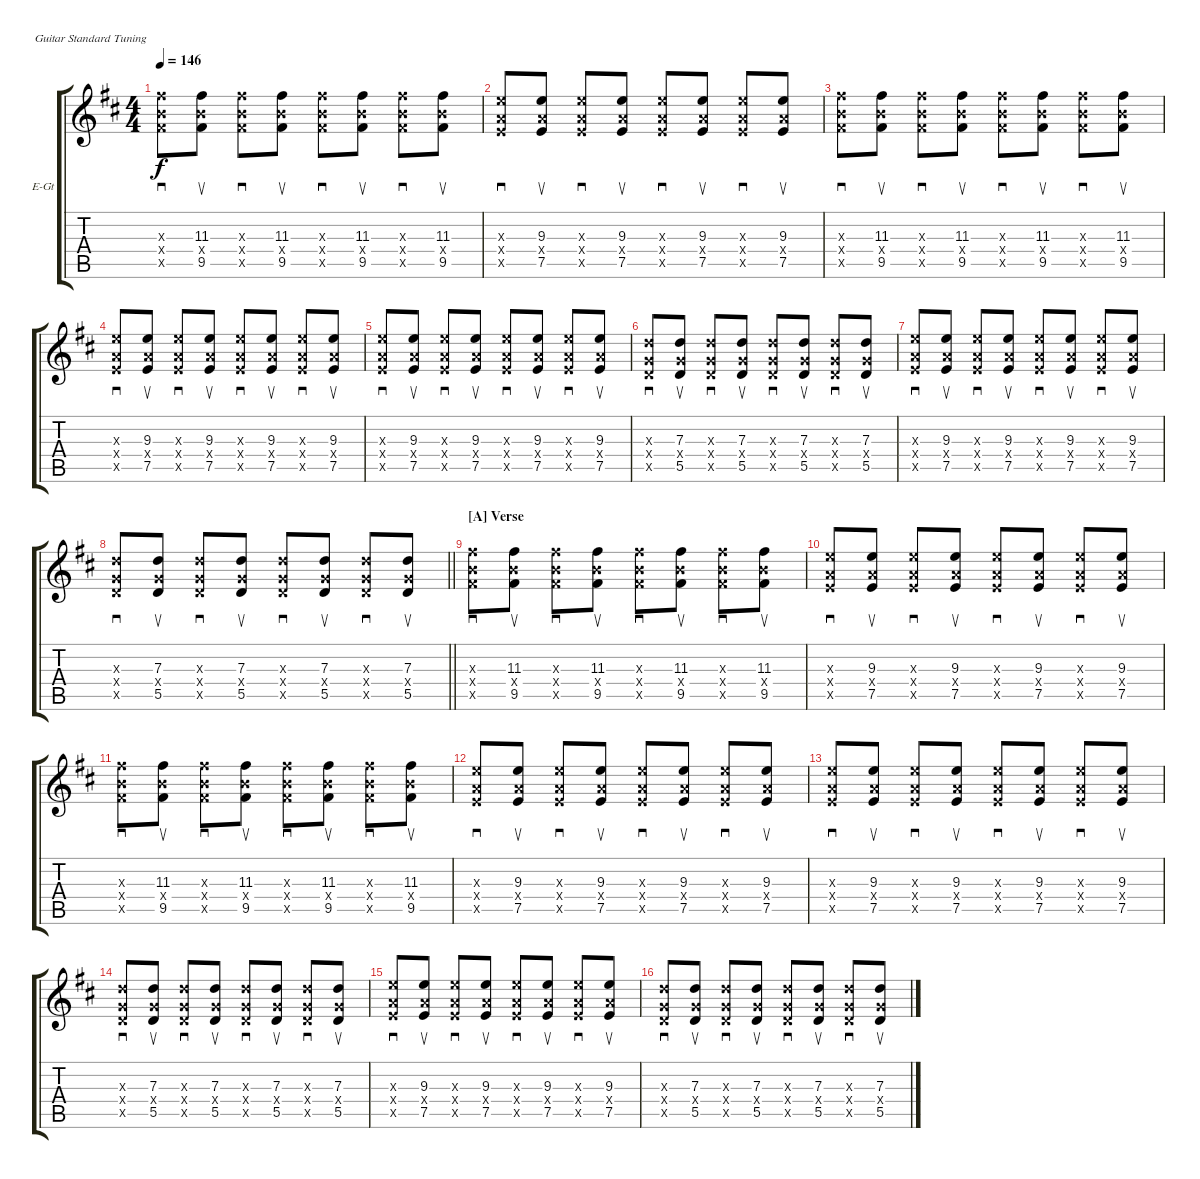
\bracketExtendMode groupsimilarinstruments
\firstSystemTrackNameOrientation horizontal
\otherSystemsTrackNameOrientation horizontal
\track ("Nick Valensi" "E-Gt") {instrument overdrivenguitar}
\staff {score tabs}
\tuning (E4 B3 G3 D3 A2 E2)
\ts (4 4)
\tempo 146
\clef g2
\ks d
(11.3{x} 9.4{x} 9.5{x}).8{sd dy f} (11.3 9.4{x} 9.5).8{su} (11.3{x} 9.4{x} 9.5{x}).8{sd} (11.3 9.4{x} 9.5).8{su} (11.3{x} 9.4{x} 9.5{x}).8{sd} (11.3 9.4{x} 9.5).8{su} (11.3{x} 9.4{x} 9.5{x}).8{sd} (11.3 9.4{x} 9.5).8{su} |
(9.3{x} 7.4{x} 7.5{x}).8{sd} (9.3 7.4{x} 7.5).8{su} (9.3{x} 7.4{x} 7.5{x}).8{sd} (9.3 7.4{x} 7.5).8{su} (9.3{x} 7.4{x} 7.5{x}).8{sd} (9.3 7.4{x} 7.5).8{su} (9.3{x} 7.4{x} 7.5{x}).8{sd} (9.3 7.4{x} 7.5).8{su} |
(11.3{x} 9.4{x} 9.5{x}).8{sd} (11.3 9.4{x} 9.5).8{su} (11.3{x} 9.4{x} 9.5{x}).8{sd} (11.3 9.4{x} 9.5).8{su} (11.3{x} 9.4{x} 9.5{x}).8{sd} (11.3 9.4{x} 9.5).8{su} (11.3{x} 9.4{x} 9.5{x}).8{sd} (11.3 9.4{x} 9.5).8{su} |
(9.3{x} 7.4{x} 7.5{x}).8{sd} (9.3 7.4{x} 7.5).8{su} (9.3{x} 7.4{x} 7.5{x}).8{sd} (9.3 7.4{x} 7.5).8{su} (9.3{x} 7.4{x} 7.5{x}).8{sd} (9.3 7.4{x} 7.5).8{su} (9.3{x} 7.4{x} 7.5{x}).8{sd} (9.3 7.4{x} 7.5).8{su} |
(9.3{x} 7.4{x} 7.5{x}).8{sd} (9.3 7.4{x} 7.5).8{su} (9.3{x} 7.4{x} 7.5{x}).8{sd} (9.3 7.4{x} 7.5).8{su} (9.3{x} 7.4{x} 7.5{x}).8{sd} (9.3 7.4{x} 7.5).8{su} (9.3{x} 7.4{x} 7.5{x}).8{sd} (9.3 7.4{x} 7.5).8{su} |
(7.3{x} 5.4{x} 5.5{x}).8{sd} (7.3 5.4{x} 5.5).8{su} (7.3{x} 5.4{x} 5.5{x}).8{sd} (7.3 5.4{x} 5.5).8{su} (7.3{x} 5.4{x} 5.5{x}).8{sd} (7.3 5.4{x} 5.5).8{su} (7.3{x} 5.4{x} 5.5{x}).8{sd} (7.3 5.4{x} 5.5).8{su} |
(9.3{x} 7.4{x} 7.5{x}).8{sd} (9.3 7.4{x} 7.5).8{su} (9.3{x} 7.4{x} 7.5{x}).8{sd} (9.3 7.4{x} 7.5).8{su} (9.3{x} 7.4{x} 7.5{x}).8{sd} (9.3 7.4{x} 7.5).8{su} (9.3{x} 7.4{x} 7.5{x}).8{sd} (9.3 7.4{x} 7.5).8{su} |
\barLineRight lightlight
(7.3{x} 5.4{x} 5.5{x}).8{sd} (7.3 5.4{x} 5.5).8{su} (7.3{x} 5.4{x} 5.5{x}).8{sd} (7.3 5.4{x} 5.5).8{su} (7.3{x} 5.4{x} 5.5{x}).8{sd} (7.3 5.4{x} 5.5).8{su} (7.3{x} 5.4{x} 5.5{x}).8{sd} (7.3 5.4{x} 5.5).8{su} |
\section ("A" "Verse")
(11.3{x} 9.4{x} 9.5{x}).8{sd} (11.3 9.4{x} 9.5).8{su} (11.3{x} 9.4{x} 9.5{x}).8{sd} (11.3 9.4{x} 9.5).8{su} (11.3{x} 9.4{x} 9.5{x}).8{sd} (11.3 9.4{x} 9.5).8{su} (11.3{x} 9.4{x} 9.5{x}).8{sd} (11.3 9.4{x} 9.5).8{su} |
(9.3{x} 7.4{x} 7.5{x}).8{sd} (9.3 7.4{x} 7.5).8{su} (9.3{x} 7.4{x} 7.5{x}).8{sd} (9.3 7.4{x} 7.5).8{su} (9.3{x} 7.4{x} 7.5{x}).8{sd} (9.3 7.4{x} 7.5).8{su} (9.3{x} 7.4{x} 7.5{x}).8{sd} (9.3 7.4{x} 7.5).8{su} |
(11.3{x} 9.4{x} 9.5{x}).8{sd} (11.3 9.4{x} 9.5).8{su} (11.3{x} 9.4{x} 9.5{x}).8{sd} (11.3 9.4{x} 9.5).8{su} (11.3{x} 9.4{x} 9.5{x}).8{sd} (11.3 9.4{x} 9.5).8{su} (11.3{x} 9.4{x} 9.5{x}).8{sd} (11.3 9.4{x} 9.5).8{su} |
(9.3{x} 7.4{x} 7.5{x}).8{sd} (9.3 7.4{x} 7.5).8{su} (9.3{x} 7.4{x} 7.5{x}).8{sd} (9.3 7.4{x} 7.5).8{su} (9.3{x} 7.4{x} 7.5{x}).8{sd} (9.3 7.4{x} 7.5).8{su} (9.3{x} 7.4{x} 7.5{x}).8{sd} (9.3 7.4{x} 7.5).8{su} |
(9.3{x} 7.4{x} 7.5{x}).8{sd} (9.3 7.4{x} 7.5).8{su} (9.3{x} 7.4{x} 7.5{x}).8{sd} (9.3 7.4{x} 7.5).8{su} (9.3{x} 7.4{x} 7.5{x}).8{sd} (9.3 7.4{x} 7.5).8{su} (9.3{x} 7.4{x} 7.5{x}).8{sd} (9.3 7.4{x} 7.5).8{su} |
(7.3{x} 5.4{x} 5.5{x}).8{sd} (7.3 5.4{x} 5.5).8{su} (7.3{x} 5.4{x} 5.5{x}).8{sd} (7.3 5.4{x} 5.5).8{su} (7.3{x} 5.4{x} 5.5{x}).8{sd} (7.3 5.4{x} 5.5).8{su} (7.3{x} 5.4{x} 5.5{x}).8{sd} (7.3 5.4{x} 5.5).8{su} |
(9.3{x} 7.4{x} 7.5{x}).8{sd} (9.3 7.4{x} 7.5).8{su} (9.3{x} 7.4{x} 7.5{x}).8{sd} (9.3 7.4{x} 7.5).8{su} (9.3{x} 7.4{x} 7.5{x}).8{sd} (9.3 7.4{x} 7.5).8{su} (9.3{x} 7.4{x} 7.5{x}).8{sd} (9.3 7.4{x} 7.5).8{su} |
(7.3{x} 5.4{x} 5.5{x}).8{sd} (7.3 5.4{x} 5.5).8{su} (7.3{x} 5.4{x} 5.5{x}).8{sd} (7.3 5.4{x} 5.5).8{su} (7.3{x} 5.4{x} 5.5{x}).8{sd} (7.3 5.4{x} 5.5).8{su} (7.3{x} 5.4{x} 5.5{x}).8{sd} (7.3 5.4{x} 5.5).8{su}
